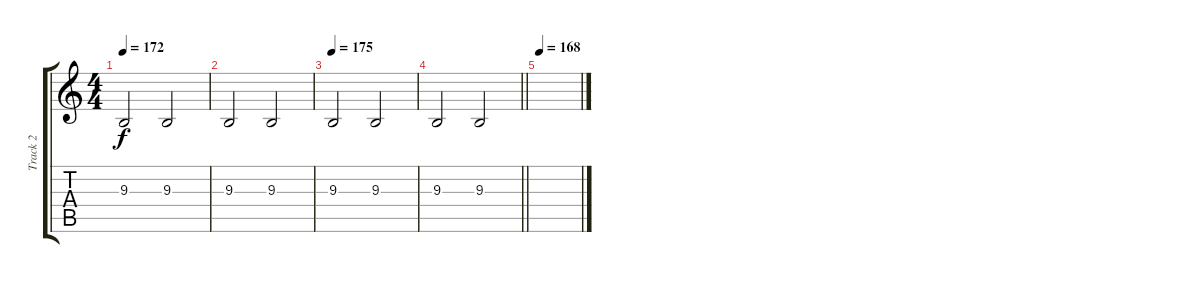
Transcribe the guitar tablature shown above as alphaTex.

\track ("Track 2" "Track 2") {instrument acousticgrandpiano}
\staff {score tabs}
\tuning (B3 Gb3 D3 A2 E2 B1) {hide}
\ts (4 4)
\tempo 172
\clef g2
\ks c
9.3.2{dy f} 9.3.2 |
9.3.2 9.3.2 |
\tempo 175
9.3.2 9.3.2 |
\barLineRight lightlight
9.3.2 9.3.2 |
\section ("" "")
\tempo 168
